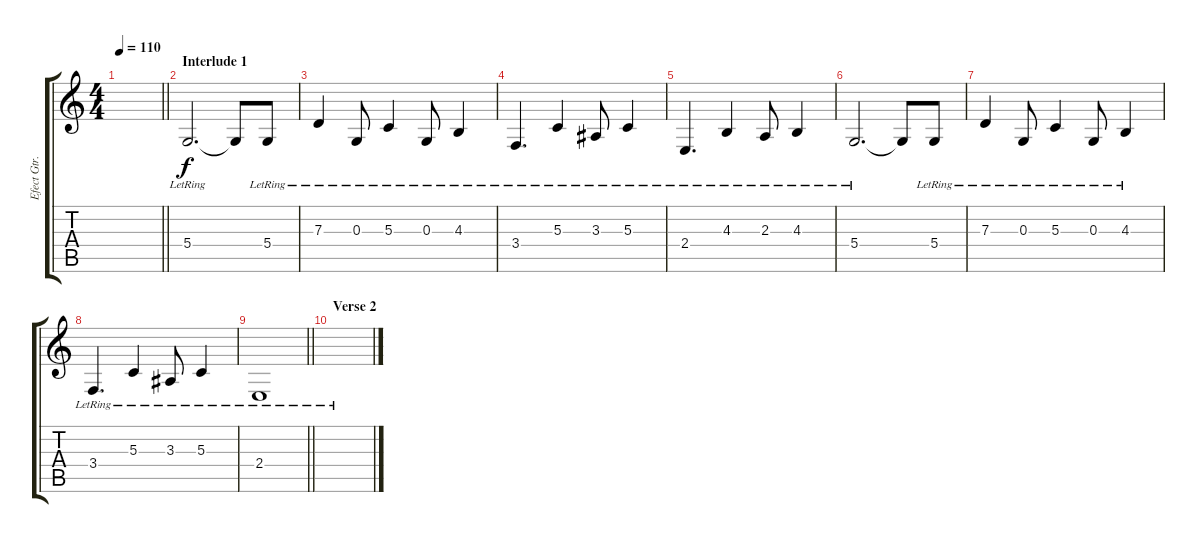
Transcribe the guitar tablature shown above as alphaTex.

\track ("Efect Gtr. 1" "Efect Gtr.") {instrument fx7echoes}
\staff {score tabs}
\tuning (E4 B3 G3 D3 A2 E2) {hide}
\ts (4 4)
\tempo 110
\clef g2
\barLineRight lightlight
\ks c
|
\section ("" "Interlude 1")
5.4{lr}.2{d dy f} 5.4{t}.8 5.4{lr}.8 |
7.3{lr}.4 0.3{lr}.8 5.3{lr}.4 0.3{lr}.8 4.3{lr}.4 |
3.4{lr}.4{d} 5.3{lr}.4 3.3{lr}.8 5.3{lr}.4 |
2.4{lr}.4{d} 4.3{lr}.4 2.3{lr}.8 4.3{lr}.4 |
5.4{lr}.2{d} 5.4{t}.8 5.4{lr}.8 |
7.3{lr}.4 0.3{lr}.8 5.3{lr}.4 0.3{lr}.8 4.3{lr}.4 |
3.4{lr}.4{d} 5.3{lr}.4 3.3{lr}.8 5.3{lr}.4 |
\barLineRight lightlight
2.4{lr}.1 |
\section ("" "Verse 2")
